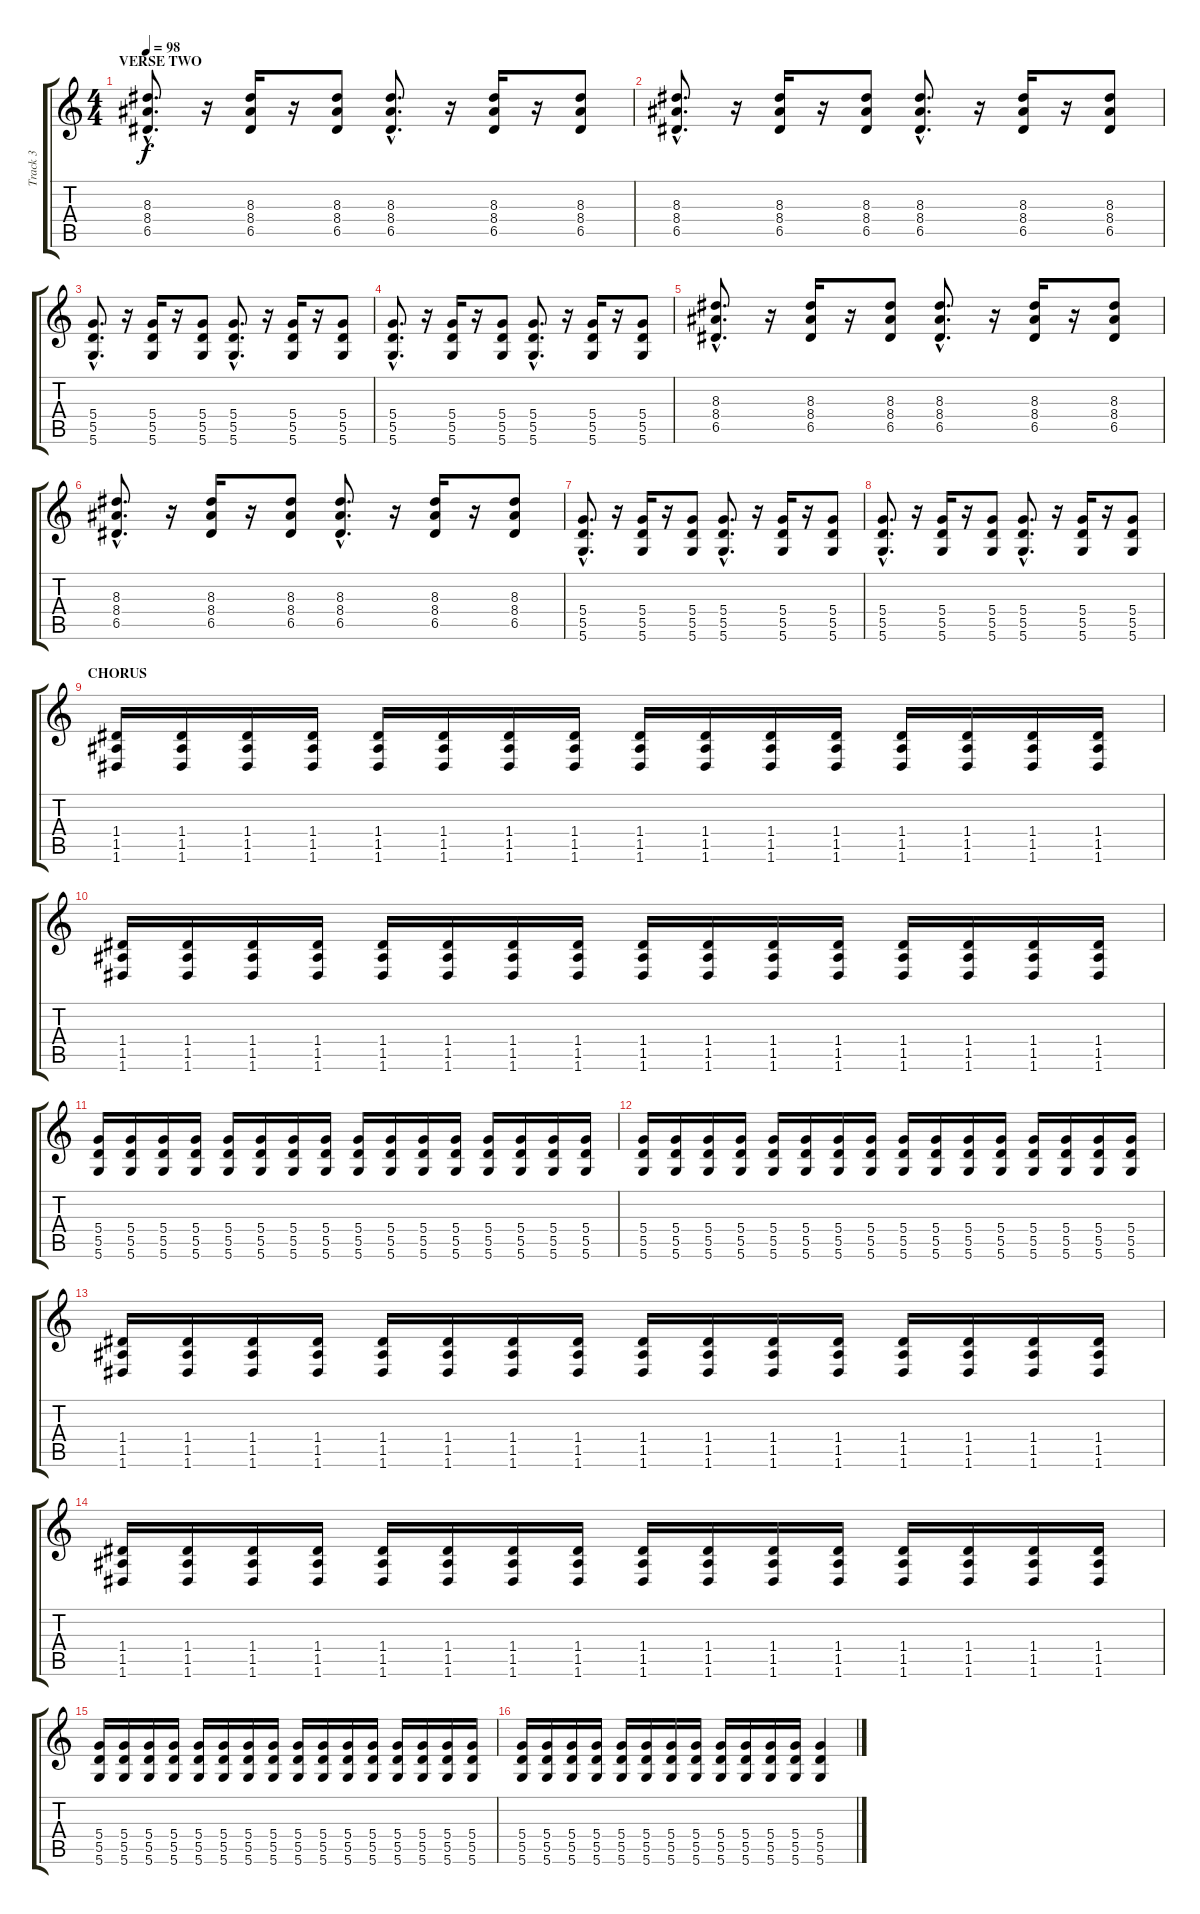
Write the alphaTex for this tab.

\track ("Track 3" "Track 3") {instrument overdrivenguitar}
\staff {score tabs}
\tuning (E4 B3 G3 D3 A2 D2) {hide}
\ts (4 4)
\section ("" "VERSE TWO")
\tempo 98
\clef g2
\ks c
(8.3{hac} 8.4{hac} 6.5{hac}).8{d dy f} r.16 (8.3 8.4 6.5).16 r.16 (8.3 8.4 6.5).8 (8.3{hac} 8.4{hac} 6.5{hac}).8{d} r.16 (8.3 8.4 6.5).16 r.16 (8.3 8.4 6.5).8 |
(8.3{hac} 8.4{hac} 6.5{hac}).8{d} r.16 (8.3 8.4 6.5).16 r.16 (8.3 8.4 6.5).8 (8.3{hac} 8.4{hac} 6.5{hac}).8{d} r.16 (8.3 8.4 6.5).16 r.16 (8.3 8.4 6.5).8 |
(5.4{hac} 5.5{hac} 5.6{hac}).8{d} r.16 (5.4 5.5 5.6).16 r.16 (5.4 5.5 5.6).8 (5.4{hac} 5.5{hac} 5.6{hac}).8{d} r.16 (5.4 5.5 5.6).16 r.16 (5.4 5.5 5.6).8 |
(5.4{hac} 5.5{hac} 5.6{hac}).8{d} r.16 (5.4 5.5 5.6).16 r.16 (5.4 5.5 5.6).8 (5.4{hac} 5.5{hac} 5.6{hac}).8{d} r.16 (5.4 5.5 5.6).16 r.16 (5.4 5.5 5.6).8 |
(8.3{hac} 8.4{hac} 6.5{hac}).8{d} r.16 (8.3 8.4 6.5).16 r.16 (8.3 8.4 6.5).8 (8.3{hac} 8.4{hac} 6.5{hac}).8{d} r.16 (8.3 8.4 6.5).16 r.16 (8.3 8.4 6.5).8 |
(8.3{hac} 8.4{hac} 6.5{hac}).8{d} r.16 (8.3 8.4 6.5).16 r.16 (8.3 8.4 6.5).8 (8.3{hac} 8.4{hac} 6.5{hac}).8{d} r.16 (8.3 8.4 6.5).16 r.16 (8.3 8.4 6.5).8 |
(5.4{hac} 5.5{hac} 5.6{hac}).8{d} r.16 (5.4 5.5 5.6).16 r.16 (5.4 5.5 5.6).8 (5.4{hac} 5.5{hac} 5.6{hac}).8{d} r.16 (5.4 5.5 5.6).16 r.16 (5.4 5.5 5.6).8 |
(5.4{hac} 5.5{hac} 5.6{hac}).8{d} r.16 (5.4 5.5 5.6).16 r.16 (5.4 5.5 5.6).8 (5.4{hac} 5.5{hac} 5.6{hac}).8{d} r.16 (5.4 5.5 5.6).16 r.16 (5.4 5.5 5.6).8 |
\section ("" "CHORUS")
(1.4 1.5 1.6).16 (1.4 1.5 1.6).16 (1.4 1.5 1.6).16 (1.4 1.5 1.6).16 (1.4 1.5 1.6).16 (1.4 1.5 1.6).16 (1.4 1.5 1.6).16 (1.4 1.5 1.6).16 (1.4 1.5 1.6).16 (1.4 1.5 1.6).16 (1.4 1.5 1.6).16 (1.4 1.5 1.6).16 (1.4 1.5 1.6).16 (1.4 1.5 1.6).16 (1.4 1.5 1.6).16 (1.4 1.5 1.6).16 |
(1.4 1.5 1.6).16 (1.4 1.5 1.6).16 (1.4 1.5 1.6).16 (1.4 1.5 1.6).16 (1.4 1.5 1.6).16 (1.4 1.5 1.6).16 (1.4 1.5 1.6).16 (1.4 1.5 1.6).16 (1.4 1.5 1.6).16 (1.4 1.5 1.6).16 (1.4 1.5 1.6).16 (1.4 1.5 1.6).16 (1.4 1.5 1.6).16 (1.4 1.5 1.6).16 (1.4 1.5 1.6).16 (1.4 1.5 1.6).16 |
(5.4 5.5 5.6).16 (5.4 5.5 5.6).16 (5.4 5.5 5.6).16 (5.4 5.5 5.6).16 (5.4 5.5 5.6).16 (5.4 5.5 5.6).16 (5.4 5.5 5.6).16 (5.4 5.5 5.6).16 (5.4 5.5 5.6).16 (5.4 5.5 5.6).16 (5.4 5.5 5.6).16 (5.4 5.5 5.6).16 (5.4 5.5 5.6).16 (5.4 5.5 5.6).16 (5.4 5.5 5.6).16 (5.4 5.5 5.6).16 |
(5.4 5.5 5.6).16 (5.4 5.5 5.6).16 (5.4 5.5 5.6).16 (5.4 5.5 5.6).16 (5.4 5.5 5.6).16 (5.4 5.5 5.6).16 (5.4 5.5 5.6).16 (5.4 5.5 5.6).16 (5.4 5.5 5.6).16 (5.4 5.5 5.6).16 (5.4 5.5 5.6).16 (5.4 5.5 5.6).16 (5.4 5.5 5.6).16 (5.4 5.5 5.6).16 (5.4 5.5 5.6).16 (5.4 5.5 5.6).16 |
(1.4 1.5 1.6).16 (1.4 1.5 1.6).16 (1.4 1.5 1.6).16 (1.4 1.5 1.6).16 (1.4 1.5 1.6).16 (1.4 1.5 1.6).16 (1.4 1.5 1.6).16 (1.4 1.5 1.6).16 (1.4 1.5 1.6).16 (1.4 1.5 1.6).16 (1.4 1.5 1.6).16 (1.4 1.5 1.6).16 (1.4 1.5 1.6).16 (1.4 1.5 1.6).16 (1.4 1.5 1.6).16 (1.4 1.5 1.6).16 |
(1.4 1.5 1.6).16 (1.4 1.5 1.6).16 (1.4 1.5 1.6).16 (1.4 1.5 1.6).16 (1.4 1.5 1.6).16 (1.4 1.5 1.6).16 (1.4 1.5 1.6).16 (1.4 1.5 1.6).16 (1.4 1.5 1.6).16 (1.4 1.5 1.6).16 (1.4 1.5 1.6).16 (1.4 1.5 1.6).16 (1.4 1.5 1.6).16 (1.4 1.5 1.6).16 (1.4 1.5 1.6).16 (1.4 1.5 1.6).16 |
(5.4 5.5 5.6).16 (5.4 5.5 5.6).16 (5.4 5.5 5.6).16 (5.4 5.5 5.6).16 (5.4 5.5 5.6).16 (5.4 5.5 5.6).16 (5.4 5.5 5.6).16 (5.4 5.5 5.6).16 (5.4 5.5 5.6).16 (5.4 5.5 5.6).16 (5.4 5.5 5.6).16 (5.4 5.5 5.6).16 (5.4 5.5 5.6).16 (5.4 5.5 5.6).16 (5.4 5.5 5.6).16 (5.4 5.5 5.6).16 |
(5.4 5.5 5.6).16 (5.4 5.5 5.6).16 (5.4 5.5 5.6).16 (5.4 5.5 5.6).16 (5.4 5.5 5.6).16 (5.4 5.5 5.6).16 (5.4 5.5 5.6).16 (5.4 5.5 5.6).16 (5.4 5.5 5.6).16 (5.4 5.5 5.6).16 (5.4 5.5 5.6).16 (5.4 5.5 5.6).16 (5.4 5.5 5.6).4
